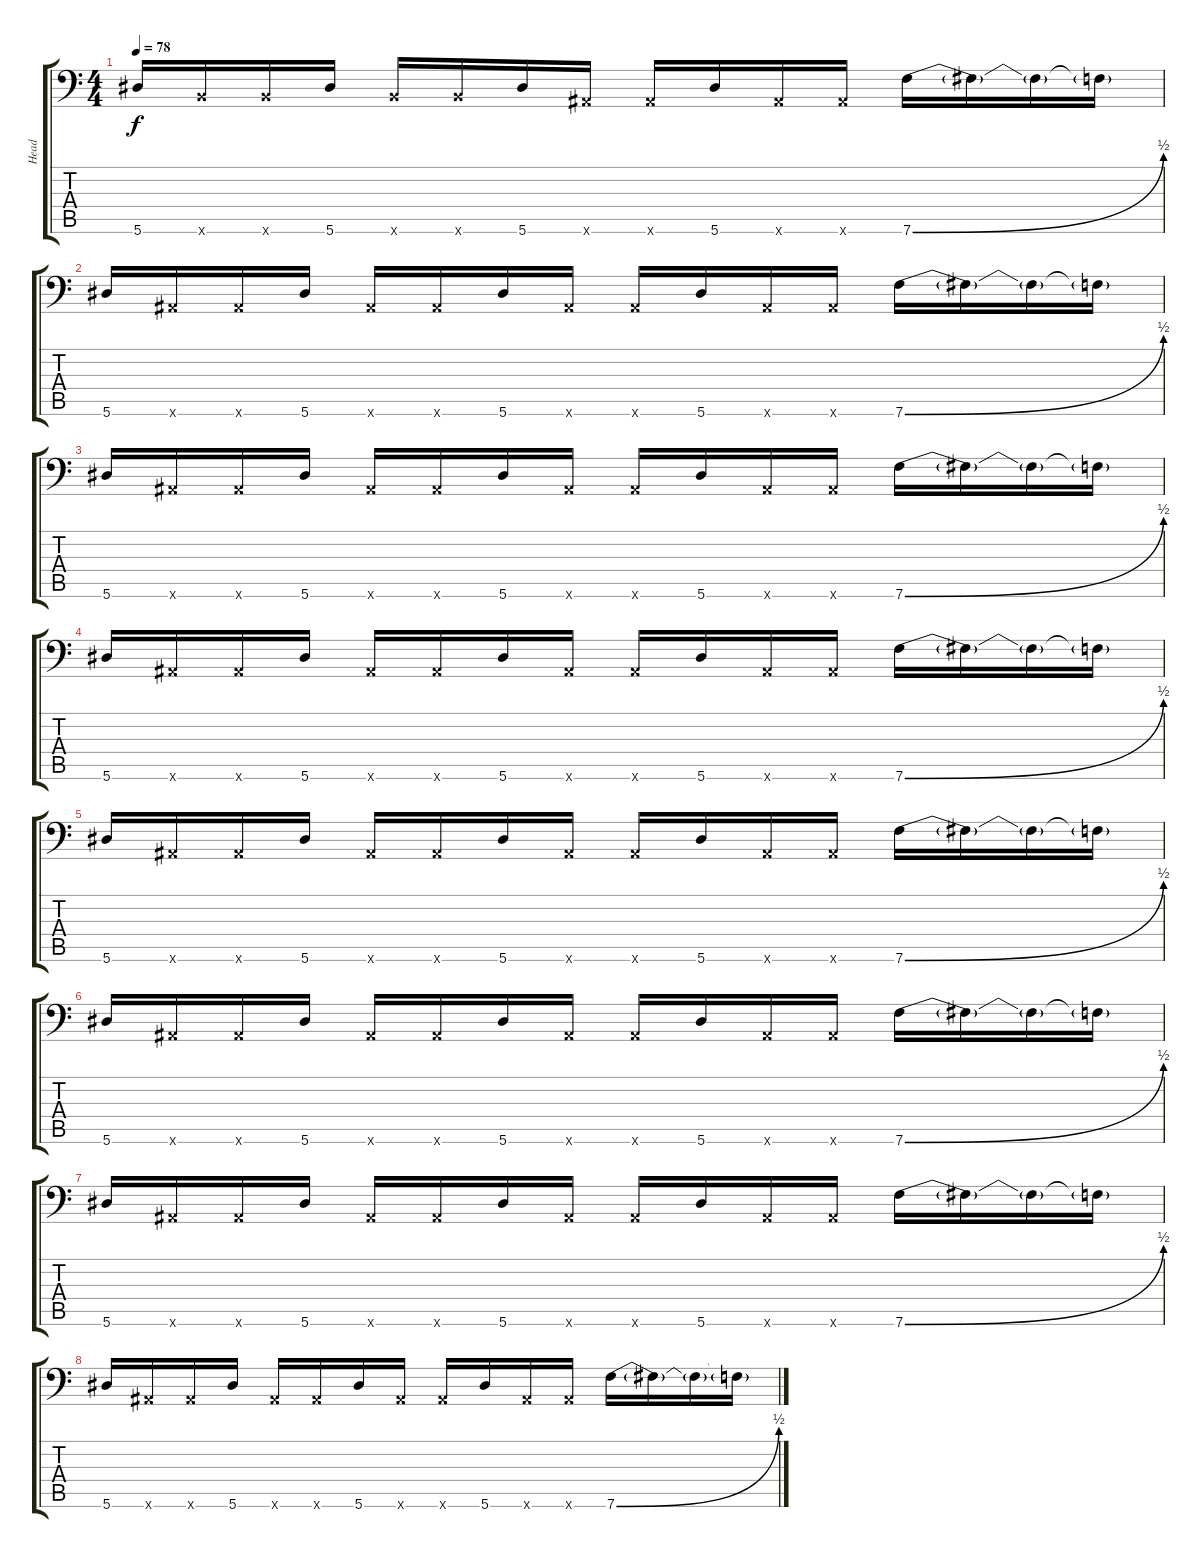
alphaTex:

\track ("Head" "Head") {instrument distortionguitar}
\staff {score tabs}
\tuning (C4 G3 Eb3 Bb2 F2 Bb1) {hide}
\ts (4 4)
\tempo 78
\clef f4
\ks c
5.6.16{dy f instrument electricguitarclean} 1.6{x}.16 1.6{x}.16 5.6.16 1.6{x}.16 1.6{x}.16 5.6.16 0.6{x}.16 0.6{x}.16 5.6.16 0.6{x}.16 0.6{x}.16 7.6{be (bend 0 0 60 2)}.16 7.6{t}.16 7.6{t}.16 7.6{t}.16 |
5.6.16 0.6{x}.16 0.6{x}.16 5.6.16 0.6{x}.16 0.6{x}.16 5.6.16 0.6{x}.16 0.6{x}.16 5.6.16 0.6{x}.16 0.6{x}.16 7.6{be (bend 0 0 60 2)}.16 7.6{t}.16 7.6{t}.16 7.6{t}.16 |
5.6.16 0.6{x}.16 0.6{x}.16 5.6.16 0.6{x}.16 0.6{x}.16 5.6.16 0.6{x}.16 0.6{x}.16 5.6.16 0.6{x}.16 0.6{x}.16 7.6{be (bend 0 0 60 2)}.16 7.6{t}.16 7.6{t}.16 7.6{t}.16 |
5.6.16 0.6{x}.16 0.6{x}.16 5.6.16 0.6{x}.16 0.6{x}.16 5.6.16 0.6{x}.16 0.6{x}.16 5.6.16 0.6{x}.16 0.6{x}.16 7.6{be (bend 0 0 60 2)}.16 7.6{t}.16 7.6{t}.16 7.6{t}.16 |
5.6.16 0.6{x}.16 0.6{x}.16 5.6.16 0.6{x}.16 0.6{x}.16 5.6.16 0.6{x}.16 0.6{x}.16 5.6.16 0.6{x}.16 0.6{x}.16 7.6{be (bend 0 0 60 2)}.16 7.6{t}.16 7.6{t}.16 7.6{t}.16 |
5.6.16 0.6{x}.16 0.6{x}.16 5.6.16 0.6{x}.16 0.6{x}.16 5.6.16 0.6{x}.16 0.6{x}.16 5.6.16 0.6{x}.16 0.6{x}.16 7.6{be (bend 0 0 60 2)}.16 7.6{t}.16 7.6{t}.16 7.6{t}.16 |
5.6.16 0.6{x}.16 0.6{x}.16 5.6.16 0.6{x}.16 0.6{x}.16 5.6.16 0.6{x}.16 0.6{x}.16 5.6.16 0.6{x}.16 0.6{x}.16 7.6{be (bend 0 0 60 2)}.16 7.6{t}.16 7.6{t}.16 7.6{t}.16 |
5.6.16 0.6{x}.16 0.6{x}.16 5.6.16 0.6{x}.16 0.6{x}.16 5.6.16 0.6{x}.16 0.6{x}.16 5.6.16 0.6{x}.16 0.6{x}.16 7.6{be (bend 0 0 60 2)}.16 7.6{t}.16{volume 16 instrument distortionguitar} 7.6{t}.16 7.6{t}.16
